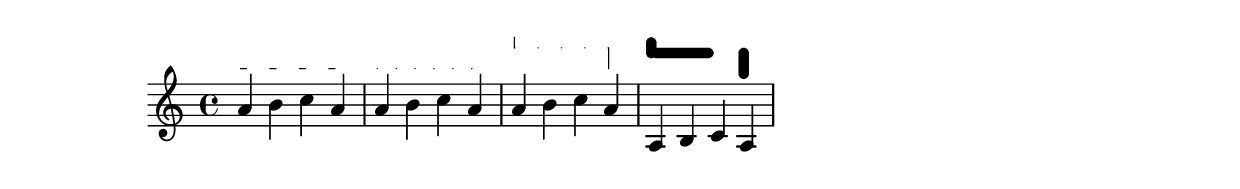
%% Do not edit this file; it is auto-generated from LSR http://lsr.dsi.unimi.it
%% This file is in the public domain.
%% Tags: expressive-marks, text, tweaks-and-overrides
\version "2.11.35"

\header { texidoc = "
The \\startTextSpan and \\stopTextSpan commands give you the ability to
create text spanners as easily as pedals indications or octavations.
Override some properties of the TextSpanner object to modify its
output.
" }
% begin verbatim
\relative c''{
    \override TextSpanner  #'edge-text = #'("bla" . "blu")
    a \startTextSpan
    b c 
    a \stopTextSpan

    \override TextSpanner  #'dash-period = #2
    \override TextSpanner  #'dash-fraction = #0.0
    a \startTextSpan
    b c 
    a \stopTextSpan

    \revert TextSpanner #'style
    \override TextSpanner  #'style = #'dashed-line \override TextSpanner #'bound-details #'left #'text = \markup { \draw-line #'(0 . 1) }
 \override TextSpanner #'bound-details #'right #'text = \markup { \draw-line #'(0 . -2) }

    a \startTextSpan
    b c 
    a \stopTextSpan


    \set Staff.middleCPosition = #-13

    \override TextSpanner  #'dash-period = #10
    \override TextSpanner  #'dash-fraction = #.5
    \override TextSpanner  #'thickness = #10
    a \startTextSpan
    b c 
    a \stopTextSpan
    \set Staff.middleCPosition = #-6	
}

